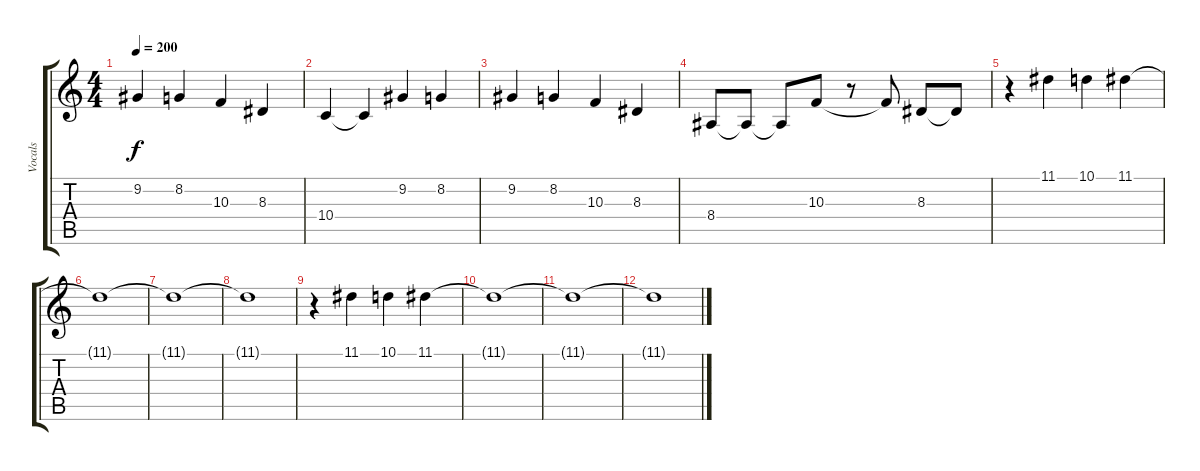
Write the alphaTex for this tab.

\track ("Vocals" "Vocals") {instrument violin}
\staff {score tabs}
\tuning (E4 B3 G3 D3 A2 E2) {hide}
\ts (4 4)
\tempo 200
\clef g2
\ks c
9.2.4{dy f} 8.2.4 10.3.4 8.3.4 |
10.4.4 10.4{t}.4 9.2.4 8.2.4 |
9.2.4 8.2.4 10.3.4 8.3.4 |
8.4.8 8.4{t}.8 8.4{t}.8 10.3.8 r.8 10.3{t}.8 8.3.8 8.3{t}.8 |
r.4 11.1.4 10.1.4 11.1.4 |
11.1{t}.1 |
11.1{t}.1 |
11.1{t}.1 |
r.4 11.1.4 10.1.4 11.1.4 |
11.1{t}.1 |
11.1{t}.1 |
11.1{t}.1
